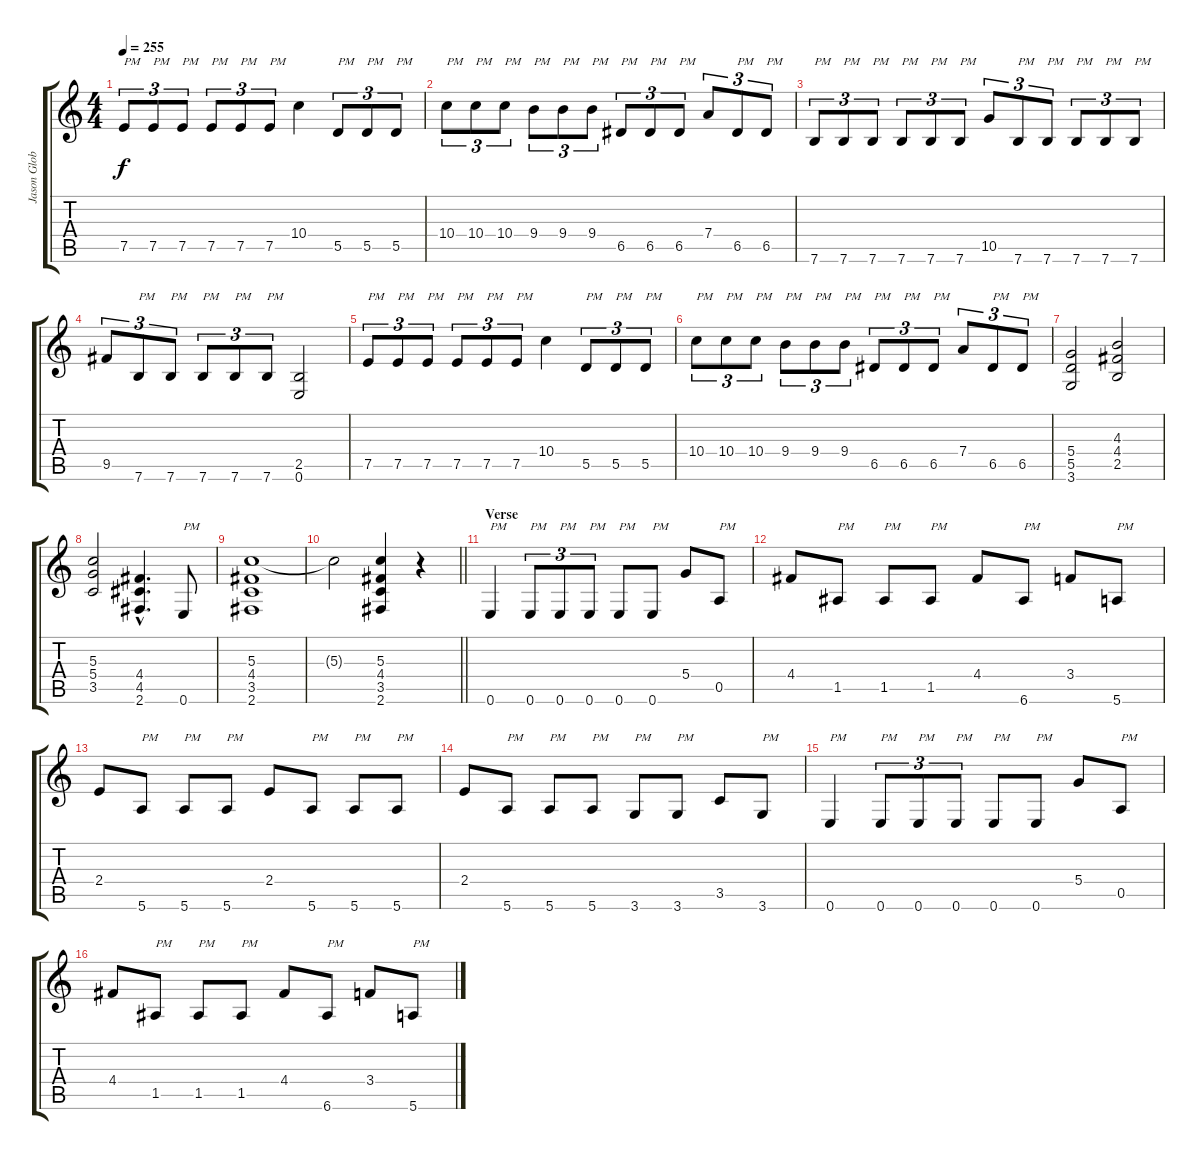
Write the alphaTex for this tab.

\track ("Jason Globel - Guitar" "Jason Glob") {instrument distortionguitar}
\staff {score tabs}
\tuning (E4 B3 G3 D3 A2 E2) {hide}
\ts (4 4)
\tempo 255
\clef g2
\ks c
7.5.8{tu (3 2) txt "PM" dy f} 7.5.8{tu (3 2) txt "PM"} 7.5.8{tu (3 2) txt "PM"} 7.5.8{tu (3 2) txt "PM"} 7.5.8{tu (3 2) txt "PM"} 7.5.8{tu (3 2) txt "PM"} 10.4.4 5.5.8{tu (3 2) txt "PM"} 5.5.8{tu (3 2) txt "PM"} 5.5.8{tu (3 2) txt "PM"} |
10.4.8{tu (3 2) txt "PM"} 10.4.8{tu (3 2) txt "PM"} 10.4.8{tu (3 2) txt "PM"} 9.4.8{tu (3 2) txt "PM"} 9.4.8{tu (3 2) txt "PM"} 9.4.8{tu (3 2) txt "PM"} 6.5.8{tu (3 2) txt "PM"} 6.5.8{tu (3 2) txt "PM"} 6.5.8{tu (3 2) txt "PM"} 7.4.8{tu (3 2)} 6.5.8{tu (3 2) txt "PM"} 6.5.8{tu (3 2) txt "PM"} |
7.6.8{tu (3 2) txt "PM"} 7.6.8{tu (3 2) txt "PM"} 7.6.8{tu (3 2) txt "PM"} 7.6.8{tu (3 2) txt "PM"} 7.6.8{tu (3 2) txt "PM"} 7.6.8{tu (3 2) txt "PM"} 10.5.8{tu (3 2)} 7.6.8{tu (3 2) txt "PM"} 7.6.8{tu (3 2) txt "PM"} 7.6.8{tu (3 2) txt "PM"} 7.6.8{tu (3 2) txt "PM"} 7.6.8{tu (3 2) txt "PM"} |
9.5.8{tu (3 2)} 7.6.8{tu (3 2) txt "PM"} 7.6.8{tu (3 2) txt "PM"} 7.6.8{tu (3 2) txt "PM"} 7.6.8{tu (3 2) txt "PM"} 7.6.8{tu (3 2) txt "PM"} (2.5 0.6).2 |
7.5.8{tu (3 2) txt "PM"} 7.5.8{tu (3 2) txt "PM"} 7.5.8{tu (3 2) txt "PM"} 7.5.8{tu (3 2) txt "PM"} 7.5.8{tu (3 2) txt "PM"} 7.5.8{tu (3 2) txt "PM"} 10.4.4 5.5.8{tu (3 2) txt "PM"} 5.5.8{tu (3 2) txt "PM"} 5.5.8{tu (3 2) txt "PM"} |
10.4.8{tu (3 2) txt "PM"} 10.4.8{tu (3 2) txt "PM"} 10.4.8{tu (3 2) txt "PM"} 9.4.8{tu (3 2) txt "PM"} 9.4.8{tu (3 2) txt "PM"} 9.4.8{tu (3 2) txt "PM"} 6.5.8{tu (3 2) txt "PM"} 6.5.8{tu (3 2) txt "PM"} 6.5.8{tu (3 2) txt "PM"} 7.4.8{tu (3 2)} 6.5.8{tu (3 2) txt "PM"} 6.5.8{tu (3 2) txt "PM"} |
(5.4 5.5 3.6).2 (4.3 4.4 2.5).2 |
(5.3 5.4 3.5).2 (4.4{hac} 4.5{hac} 2.6{hac}).4{d} 0.6.8{txt "PM"} |
(5.3 4.4 3.5 2.6).1 |
\barLineRight lightlight
5.3{t}.2 (5.3 4.4 3.5 2.6).4 r.4 |
\section ("" "Verse")
0.6.4{txt "PM"} 0.6.8{tu (3 2) txt "PM"} 0.6.8{tu (3 2) txt "PM"} 0.6.8{tu (3 2) txt "PM"} 0.6.8{txt "PM"} 0.6.8{txt "PM"} 5.4.8 0.5.8{txt "PM"} |
4.4.8 1.5.8{txt "PM"} 1.5.8{txt "PM"} 1.5.8{txt "PM"} 4.4.8 6.6.8{txt "PM"} 3.4.8 5.6.8{txt "PM"} |
2.4.8 5.6.8{txt "PM"} 5.6.8{txt "PM"} 5.6.8{txt "PM"} 2.4.8 5.6.8{txt "PM"} 5.6.8{txt "PM"} 5.6.8{txt "PM"} |
2.4.8 5.6.8{txt "PM"} 5.6.8{txt "PM"} 5.6.8{txt "PM"} 3.6.8{txt "PM"} 3.6.8{txt "PM"} 3.5.8 3.6.8{txt "PM"} |
0.6.4{txt "PM"} 0.6.8{tu (3 2) txt "PM"} 0.6.8{tu (3 2) txt "PM"} 0.6.8{tu (3 2) txt "PM"} 0.6.8{txt "PM"} 0.6.8{txt "PM"} 5.4.8 0.5.8{txt "PM"} |
4.4.8 1.5.8{txt "PM"} 1.5.8{txt "PM"} 1.5.8{txt "PM"} 4.4.8 6.6.8{txt "PM"} 3.4.8 5.6.8{txt "PM"}
